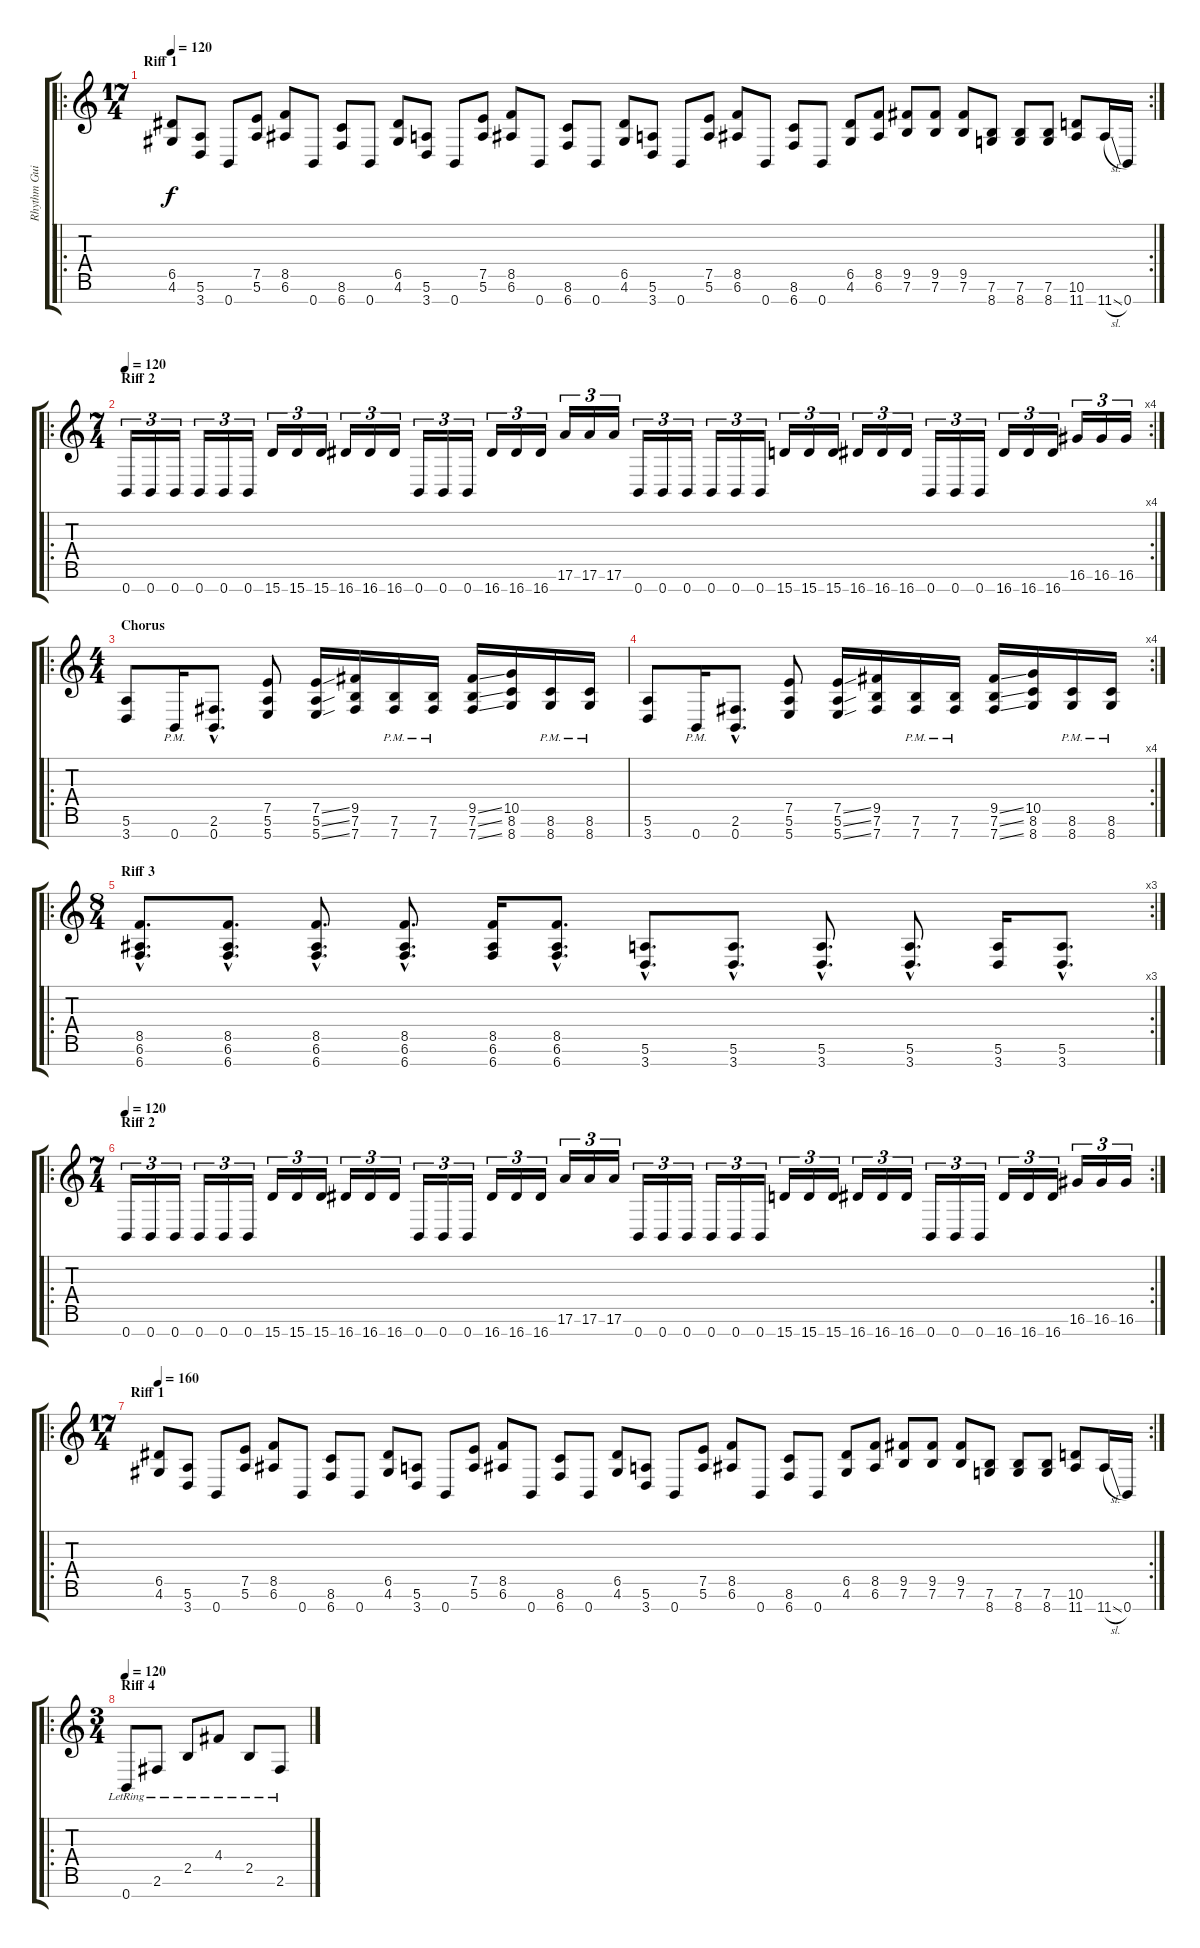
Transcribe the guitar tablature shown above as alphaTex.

\track ("Rhythm Guitar R" "Rhythm Gui") {instrument overdrivenguitar}
\staff {score tabs}
\tuning (E4 B3 G3 D3 A2 E2 B1) {hide}
\ro
\rc 2
\ts (17 4)
\section ("" "Riff 1")
\tempo 120
\tempo 160
\tempo 120
\clef g2
\ks c
(6.5 4.6).8{dy f instrument overdrivenguitar} (5.6 3.7).8 0.7.8 (7.5 5.6).8 (8.5 6.6).8 0.7.8 (8.6 6.7).8 0.7.8 (6.5 4.6).8 (5.6 3.7).8 0.7.8 (7.5 5.6).8 (8.5 6.6).8 0.7.8 (8.6 6.7).8 0.7.8 (6.5 4.6).8 (5.6 3.7).8 0.7.8 (7.5 5.6).8 (8.5 6.6).8 0.7.8 (8.6 6.7).8 0.7.8 (6.5 4.6).8 (8.5 6.6).8 (9.5 7.6).8 (9.5 7.6).8 (9.5 7.6).8 (7.6 8.7).8 (7.6 8.7).8 (7.6 8.7).8 (10.6 11.7).8 11.7{sl}.16 0.7.16 |
\ro
\rc 4
\ts (7 4)
\section ("" "Riff 2")
\tempo 120
0.7.16{tu (3 2)} 0.7.16{tu (3 2)} 0.7.16{tu (3 2)} 0.7.16{tu (3 2)} 0.7.16{tu (3 2)} 0.7.16{tu (3 2)} 15.7.16{tu (3 2)} 15.7.16{tu (3 2)} 15.7.16{tu (3 2)} 16.7.16{tu (3 2)} 16.7.16{tu (3 2)} 16.7.16{tu (3 2)} 0.7.16{tu (3 2)} 0.7.16{tu (3 2)} 0.7.16{tu (3 2)} 16.7.16{tu (3 2)} 16.7.16{tu (3 2)} 16.7.16{tu (3 2)} 17.6.16{tu (3 2)} 17.6.16{tu (3 2)} 17.6.16{tu (3 2)} 0.7.16{tu (3 2)} 0.7.16{tu (3 2)} 0.7.16{tu (3 2)} 0.7.16{tu (3 2)} 0.7.16{tu (3 2)} 0.7.16{tu (3 2)} 15.7.16{tu (3 2)} 15.7.16{tu (3 2)} 15.7.16{tu (3 2)} 16.7.16{tu (3 2)} 16.7.16{tu (3 2)} 16.7.16{tu (3 2)} 0.7.16{tu (3 2)} 0.7.16{tu (3 2)} 0.7.16{tu (3 2)} 16.7.16{tu (3 2)} 16.7.16{tu (3 2)} 16.7.16{tu (3 2)} 16.6.16{tu (3 2)} 16.6.16{tu (3 2)} 16.6.16{tu (3 2)} |
\ro
\ts (4 4)
\section ("" "Chorus")
(5.6 3.7).8 0.7{pm}.16 (2.6{hac} 0.7{hac}).8{d} (7.5 5.6 5.7).8 (7.5{ss} 5.6{ss} 5.7{ss}).16 (9.5 7.6 7.7).16 (7.6{pm} 7.7{pm}).16 (7.6{pm} 7.7{pm}).16 (9.5{ss} 7.6{ss} 7.7{ss}).16 (10.5 8.6 8.7).16 (8.6{pm} 8.7{pm}).16 (8.6{pm} 8.7{pm}).16 |
\rc 4
(5.6 3.7).8 0.7{pm}.16 (2.6{hac} 0.7{hac}).8{d} (7.5 5.6 5.7).8 (7.5{ss} 5.6{ss} 5.7{ss}).16 (9.5 7.6 7.7).16 (7.6{pm} 7.7{pm}).16 (7.6{pm} 7.7{pm}).16 (9.5{ss} 7.6{ss} 7.7{ss}).16 (10.5 8.6 8.7).16 (8.6{pm} 8.7{pm}).16 (8.6{pm} 8.7{pm}).16 |
\ro
\rc 3
\ts (8 4)
\section ("" "Riff 3")
(8.5{hac} 6.6{hac} 6.7{hac}).8{d} (8.5{hac} 6.6{hac} 6.7{hac}).8{d} (8.5{hac} 6.6{hac} 6.7{hac}).8{d} (8.5{hac} 6.6{hac} 6.7{hac}).8{d} (8.5 6.6 6.7).16 (8.5{hac} 6.6{hac} 6.7{hac}).8{d} (5.6{hac} 3.7{hac}).8{d} (5.6{hac} 3.7{hac}).8{d} (5.6{hac} 3.7{hac}).8{d} (5.6{hac} 3.7{hac}).8{d} (5.6 3.7).16 (5.6{hac} 3.7{hac}).8{d} |
\ro
\rc 2
\ts (7 4)
\section ("" "Riff 2")
\tempo 120
0.7.16{tu (3 2)} 0.7.16{tu (3 2)} 0.7.16{tu (3 2)} 0.7.16{tu (3 2)} 0.7.16{tu (3 2)} 0.7.16{tu (3 2)} 15.7.16{tu (3 2)} 15.7.16{tu (3 2)} 15.7.16{tu (3 2)} 16.7.16{tu (3 2)} 16.7.16{tu (3 2)} 16.7.16{tu (3 2)} 0.7.16{tu (3 2)} 0.7.16{tu (3 2)} 0.7.16{tu (3 2)} 16.7.16{tu (3 2)} 16.7.16{tu (3 2)} 16.7.16{tu (3 2)} 17.6.16{tu (3 2)} 17.6.16{tu (3 2)} 17.6.16{tu (3 2)} 0.7.16{tu (3 2)} 0.7.16{tu (3 2)} 0.7.16{tu (3 2)} 0.7.16{tu (3 2)} 0.7.16{tu (3 2)} 0.7.16{tu (3 2)} 15.7.16{tu (3 2)} 15.7.16{tu (3 2)} 15.7.16{tu (3 2)} 16.7.16{tu (3 2)} 16.7.16{tu (3 2)} 16.7.16{tu (3 2)} 0.7.16{tu (3 2)} 0.7.16{tu (3 2)} 0.7.16{tu (3 2)} 16.7.16{tu (3 2)} 16.7.16{tu (3 2)} 16.7.16{tu (3 2)} 16.6.16{tu (3 2)} 16.6.16{tu (3 2)} 16.6.16{tu (3 2)} |
\ro
\rc 2
\ts (17 4)
\section ("" "Riff 1")
\tempo 160
(6.5 4.6).8 (5.6 3.7).8 0.7.8 (7.5 5.6).8 (8.5 6.6).8 0.7.8 (8.6 6.7).8 0.7.8 (6.5 4.6).8 (5.6 3.7).8 0.7.8 (7.5 5.6).8 (8.5 6.6).8 0.7.8 (8.6 6.7).8 0.7.8 (6.5 4.6).8 (5.6 3.7).8 0.7.8 (7.5 5.6).8 (8.5 6.6).8 0.7.8 (8.6 6.7).8 0.7.8 (6.5 4.6).8 (8.5 6.6).8 (9.5 7.6).8 (9.5 7.6).8 (9.5 7.6).8 (7.6 8.7).8 (7.6 8.7).8 (7.6 8.7).8 (10.6 11.7).8 11.7{sl}.16 0.7.16 |
\ro
\ts (3 4)
\section ("" "Riff 4")
\tempo 120
0.7{lr}.8 2.6{lr}.8 2.5{lr}.8 4.4{lr}.8 2.5{lr}.8 2.6{lr}.8
